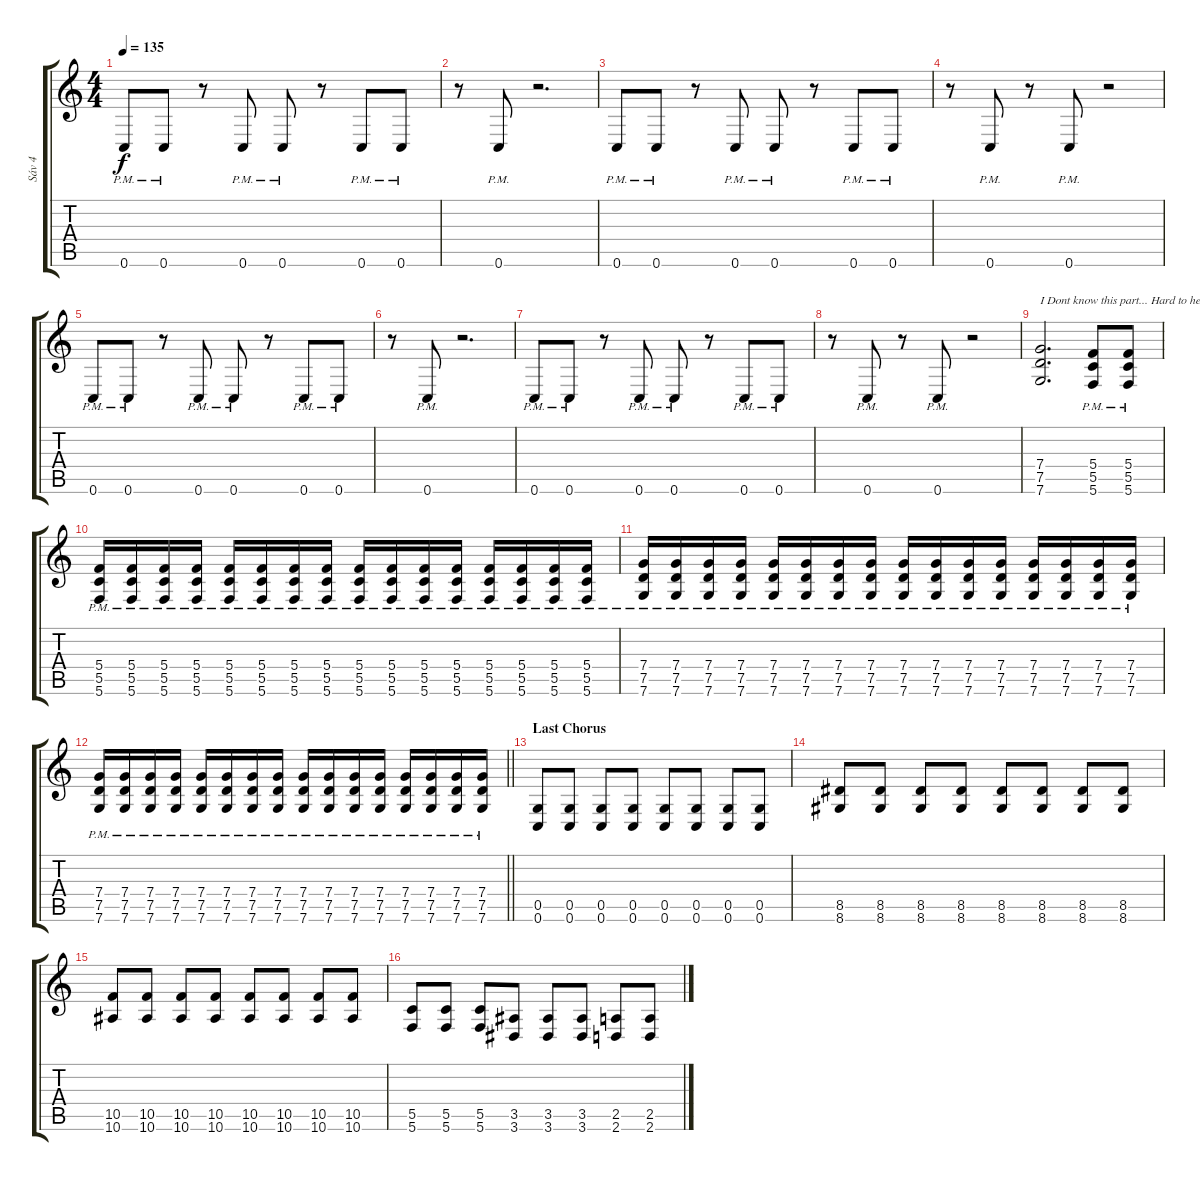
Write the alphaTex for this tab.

\track ("Sáv 4" "Sáv 4") {instrument distortionguitar}
\staff {score tabs}
\tuning (D4 A3 F3 C3 G2 C2) {hide}
\ts (4 4)
\tempo 135
\clef g2
\ks c
0.6{pm}.8{dy f} 0.6{pm}.8 r.8 0.6{pm}.8 0.6{pm}.8 r.8 0.6{pm}.8 0.6{pm}.8 |
r.8 0.6{pm}.8 r.2{d} |
0.6{pm}.8 0.6{pm}.8 r.8 0.6{pm}.8 0.6{pm}.8 r.8 0.6{pm}.8 0.6{pm}.8 |
r.8 0.6{pm}.8 r.8 0.6{pm}.8 r.2 |
0.6{pm}.8 0.6{pm}.8 r.8 0.6{pm}.8 0.6{pm}.8 r.8 0.6{pm}.8 0.6{pm}.8 |
r.8 0.6{pm}.8 r.2{d} |
0.6{pm}.8 0.6{pm}.8 r.8 0.6{pm}.8 0.6{pm}.8 r.8 0.6{pm}.8 0.6{pm}.8 |
r.8 0.6{pm}.8 r.8 0.6{pm}.8 r.2 |
(7.4 7.5 7.6).2{d txt "I Dont know this part... Hard to hear,,, :/"} (5.4{pm} 5.5{pm} 5.6{pm}).8 (5.4{pm} 5.5{pm} 5.6{pm}).8 |
(5.4{pm} 5.5{pm} 5.6{pm}).16 (5.4{pm} 5.5{pm} 5.6{pm}).16 (5.4{pm} 5.5{pm} 5.6{pm}).16 (5.4{pm} 5.5{pm} 5.6{pm}).16 (5.4{pm} 5.5{pm} 5.6{pm}).16 (5.4{pm} 5.5{pm} 5.6{pm}).16 (5.4{pm} 5.5{pm} 5.6{pm}).16 (5.4{pm} 5.5{pm} 5.6{pm}).16 (5.4{pm} 5.5{pm} 5.6{pm}).16 (5.4{pm} 5.5{pm} 5.6{pm}).16 (5.4{pm} 5.5{pm} 5.6{pm}).16 (5.4{pm} 5.5{pm} 5.6{pm}).16 (5.4{pm} 5.5{pm} 5.6{pm}).16 (5.4{pm} 5.5{pm} 5.6{pm}).16 (5.4{pm} 5.5{pm} 5.6{pm}).16 (5.4{pm} 5.5{pm} 5.6{pm}).16 |
(7.4{pm} 7.5{pm} 7.6{pm}).16 (7.4{pm} 7.5{pm} 7.6{pm}).16 (7.4{pm} 7.5{pm} 7.6{pm}).16 (7.4{pm} 7.5{pm} 7.6{pm}).16 (7.4{pm} 7.5{pm} 7.6{pm}).16 (7.4{pm} 7.5{pm} 7.6{pm}).16 (7.4{pm} 7.5{pm} 7.6{pm}).16 (7.4{pm} 7.5{pm} 7.6{pm}).16 (7.4{pm} 7.5{pm} 7.6{pm}).16 (7.4{pm} 7.5{pm} 7.6{pm}).16 (7.4{pm} 7.5{pm} 7.6{pm}).16 (7.4{pm} 7.5{pm} 7.6{pm}).16 (7.4{pm} 7.5{pm} 7.6{pm}).16 (7.4{pm} 7.5{pm} 7.6{pm}).16 (7.4{pm} 7.5{pm} 7.6{pm}).16 (7.4{pm} 7.5{pm} 7.6{pm}).16 |
\barLineRight lightlight
(7.4{pm} 7.5{pm} 7.6{pm}).16 (7.4{pm} 7.5{pm} 7.6{pm}).16 (7.4{pm} 7.5{pm} 7.6{pm}).16 (7.4{pm} 7.5{pm} 7.6{pm}).16 (7.4{pm} 7.5{pm} 7.6{pm}).16 (7.4{pm} 7.5{pm} 7.6{pm}).16 (7.4{pm} 7.5{pm} 7.6{pm}).16 (7.4{pm} 7.5{pm} 7.6{pm}).16 (7.4{pm} 7.5{pm} 7.6{pm}).16 (7.4{pm} 7.5{pm} 7.6{pm}).16 (7.4{pm} 7.5{pm} 7.6{pm}).16 (7.4{pm} 7.5{pm} 7.6{pm}).16 (7.4{pm} 7.5{pm} 7.6{pm}).16 (7.4{pm} 7.5{pm} 7.6{pm}).16 (7.4{pm} 7.5{pm} 7.6{pm}).16 (7.4{pm} 7.5{pm} 7.6{pm}).16 |
\section ("" "Last Chorus")
(0.5 0.6).8 (0.5 0.6).8 (0.5 0.6).8 (0.5 0.6).8 (0.5 0.6).8 (0.5 0.6).8 (0.5 0.6).8 (0.5 0.6).8 |
(8.5 8.6).8 (8.5 8.6).8 (8.5 8.6).8 (8.5 8.6).8 (8.5 8.6).8 (8.5 8.6).8 (8.5 8.6).8 (8.5 8.6).8 |
(10.5 10.6).8 (10.5 10.6).8 (10.5 10.6).8 (10.5 10.6).8 (10.5 10.6).8 (10.5 10.6).8 (10.5 10.6).8 (10.5 10.6).8 |
(5.5 5.6).8 (5.5 5.6).8 (5.5 5.6).8 (3.5 3.6).8 (3.5 3.6).8 (3.5 3.6).8 (2.5 2.6).8 (2.5 2.6).8
